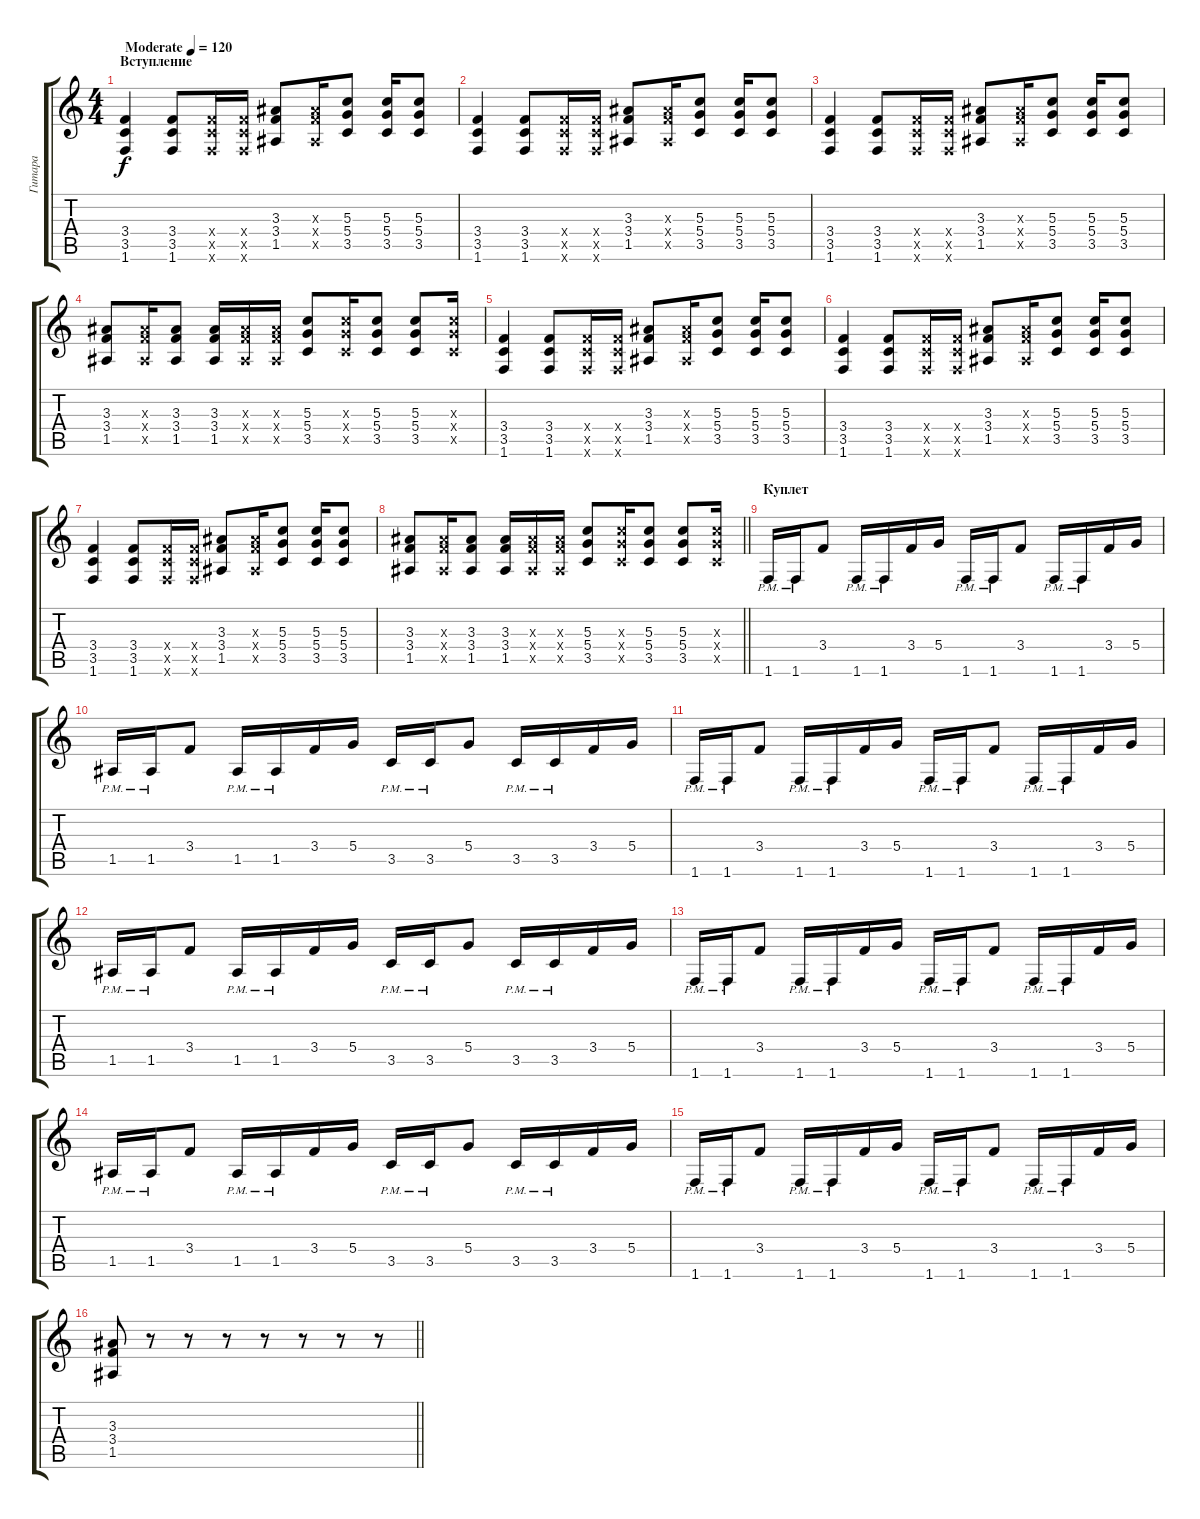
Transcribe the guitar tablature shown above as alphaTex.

\track ("Гитара" "Гитара") {instrument distortionguitar}
\staff {score tabs}
\tuning (E4 B3 G3 D3 A2 E2) {hide}
\ts (4 4)
\section ("" "Вступление")
\tempo (120 "Moderate")
\clef g2
\ks c
(3.4 3.5 1.6).4{dy f instrument distortionguitar} (3.4 3.5 1.6).8 (3.4{x} 3.5{x} 1.6{x}).16 (3.4{x} 3.5{x} 1.6{x}).16 (3.3 3.4 1.5).8 (3.3{x} 3.4{x} 1.5{x}).16 (5.3 5.4 3.5).8 (5.3 5.4 3.5).16 (5.3 5.4 3.5).8 |
(3.4 3.5 1.6).4 (3.4 3.5 1.6).8 (3.4{x} 3.5{x} 1.6{x}).16 (3.4{x} 3.5{x} 1.6{x}).16 (3.3 3.4 1.5).8 (3.3{x} 3.4{x} 1.5{x}).16 (5.3 5.4 3.5).8 (5.3 5.4 3.5).16 (5.3 5.4 3.5).8 |
(3.4 3.5 1.6).4 (3.4 3.5 1.6).8 (3.4{x} 3.5{x} 1.6{x}).16 (3.4{x} 3.5{x} 1.6{x}).16 (3.3 3.4 1.5).8 (3.3{x} 3.4{x} 1.5{x}).16 (5.3 5.4 3.5).8 (5.3 5.4 3.5).16 (5.3 5.4 3.5).8 |
(3.3 3.4 1.5).8 (3.3{x} 3.4{x} 1.5{x}).16 (3.3 3.4 1.5).8 (3.3 3.4 1.5).16 (3.3{x} 3.4{x} 1.5{x}).16 (3.3{x} 3.4{x} 1.5{x}).16 (5.3 5.4 3.5).8 (5.3{x} 5.4{x} 3.5{x}).16 (5.3 5.4 3.5).8 (5.3 5.4 3.5).8 (5.3{x} 5.4{x} 3.5{x}).16 |
(3.4 3.5 1.6).4 (3.4 3.5 1.6).8 (3.4{x} 3.5{x} 1.6{x}).16 (3.4{x} 3.5{x} 1.6{x}).16 (3.3 3.4 1.5).8 (3.3{x} 3.4{x} 1.5{x}).16 (5.3 5.4 3.5).8 (5.3 5.4 3.5).16 (5.3 5.4 3.5).8 |
(3.4 3.5 1.6).4 (3.4 3.5 1.6).8 (3.4{x} 3.5{x} 1.6{x}).16 (3.4{x} 3.5{x} 1.6{x}).16 (3.3 3.4 1.5).8 (3.3{x} 3.4{x} 1.5{x}).16 (5.3 5.4 3.5).8 (5.3 5.4 3.5).16 (5.3 5.4 3.5).8 |
(3.4 3.5 1.6).4 (3.4 3.5 1.6).8 (3.4{x} 3.5{x} 1.6{x}).16 (3.4{x} 3.5{x} 1.6{x}).16 (3.3 3.4 1.5).8 (3.3{x} 3.4{x} 1.5{x}).16 (5.3 5.4 3.5).8 (5.3 5.4 3.5).16 (5.3 5.4 3.5).8 |
\barLineRight lightlight
(3.3 3.4 1.5).8 (3.3{x} 3.4{x} 1.5{x}).16 (3.3 3.4 1.5).8 (3.3 3.4 1.5).16 (3.3{x} 3.4{x} 1.5{x}).16 (3.3{x} 3.4{x} 1.5{x}).16 (5.3 5.4 3.5).8 (5.3{x} 5.4{x} 3.5{x}).16 (5.3 5.4 3.5).8 (5.3 5.4 3.5).8 (5.3{x} 5.4{x} 3.5{x}).16 |
\section ("" "Куплет")
1.6{pm}.16 1.6{pm}.16 3.4.8 1.6{pm}.16 1.6{pm}.16 3.4.16 5.4.16 1.6{pm}.16 1.6{pm}.16 3.4.8 1.6{pm}.16 1.6{pm}.16 3.4.16 5.4.16 |
1.5{pm}.16 1.5{pm}.16 3.4.8 1.5{pm}.16 1.5{pm}.16 3.4.16 5.4.16 3.5{pm}.16 3.5{pm}.16 5.4.8 3.5{pm}.16 3.5{pm}.16 3.4.16 5.4.16 |
1.6{pm}.16 1.6{pm}.16 3.4.8 1.6{pm}.16 1.6{pm}.16 3.4.16 5.4.16 1.6{pm}.16 1.6{pm}.16 3.4.8 1.6{pm}.16 1.6{pm}.16 3.4.16 5.4.16 |
1.5{pm}.16 1.5{pm}.16 3.4.8 1.5{pm}.16 1.5{pm}.16 3.4.16 5.4.16 3.5{pm}.16 3.5{pm}.16 5.4.8 3.5{pm}.16 3.5{pm}.16 3.4.16 5.4.16 |
1.6{pm}.16 1.6{pm}.16 3.4.8 1.6{pm}.16 1.6{pm}.16 3.4.16 5.4.16 1.6{pm}.16 1.6{pm}.16 3.4.8 1.6{pm}.16 1.6{pm}.16 3.4.16 5.4.16 |
1.5{pm}.16 1.5{pm}.16 3.4.8 1.5{pm}.16 1.5{pm}.16 3.4.16 5.4.16 3.5{pm}.16 3.5{pm}.16 5.4.8 3.5{pm}.16 3.5{pm}.16 3.4.16 5.4.16 |
1.6{pm}.16 1.6{pm}.16 3.4.8 1.6{pm}.16 1.6{pm}.16 3.4.16 5.4.16 1.6{pm}.16 1.6{pm}.16 3.4.8 1.6{pm}.16 1.6{pm}.16 3.4.16 5.4.16 |
\barLineRight lightlight
(3.3 3.4 1.5).8 r.8 r.8 r.8 r.8 r.8 r.8 r.8
